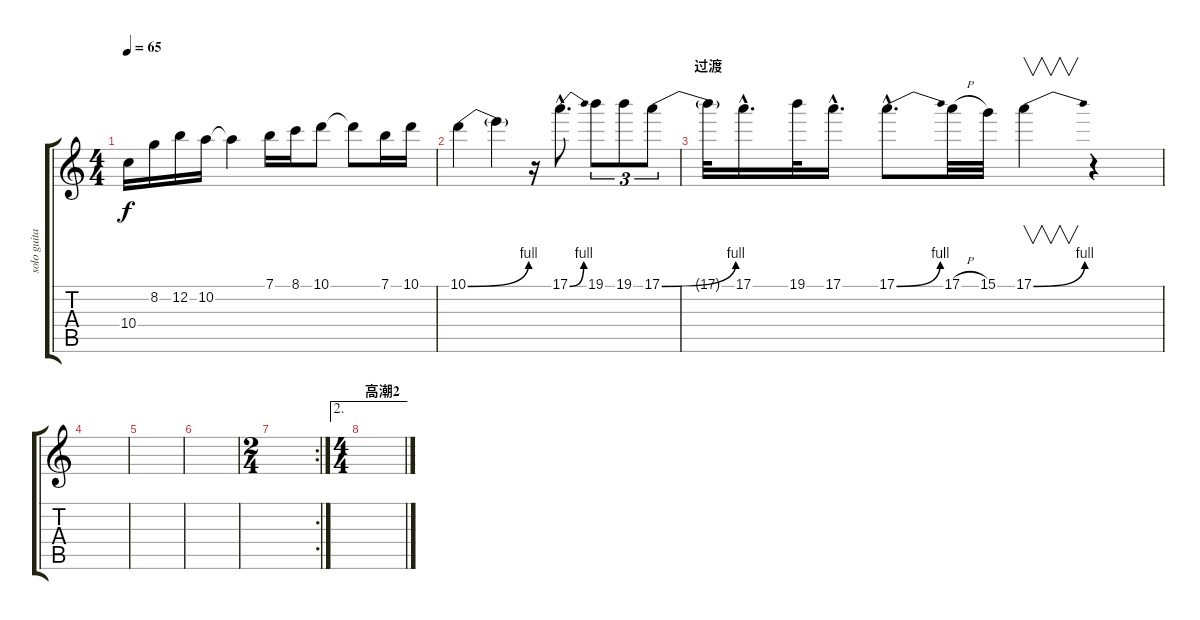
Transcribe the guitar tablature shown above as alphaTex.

\track ("solo guitar" "solo guita") {instrument distortionguitar}
\staff {score tabs}
\tuning (E4 B3 G3 D3 A2 E2) {hide}
\ts (4 4)
\tempo 65
\clef g2
\ks c
10.4.16{dy f} 8.2.16 12.2.16 10.2.16 10.2{t}.4 7.1.16 8.1.16 10.1.8 10.1{t}.8 7.1.16 10.1.16 |
10.1{be (bend 0 0 60 4)}.4 10.1{t}.4 r.16 17.1{be (bend 0 0 60 4) hac}.8{d} 19.1.8{tu (3 2)} 19.1.8{tu (3 2)} 17.1{be (bend 0 0 60 4)}.8{tu (3 2)} |
\section ("" "过渡")
17.1{t}.32 17.1{hac}.16{d} 19.1.32 17.1{hac}.16{d} 17.1{be (bend 0 0 60 4) hac}.8{d} 17.1{h}.32 15.1.32 17.1{be (bend 0 0 60 4)}.4{v} r.4 |
|
|
|
\rc 2
\ts (2 4)
|
\ae 2
\ts (4 4)
\section ("" "高潮2")
